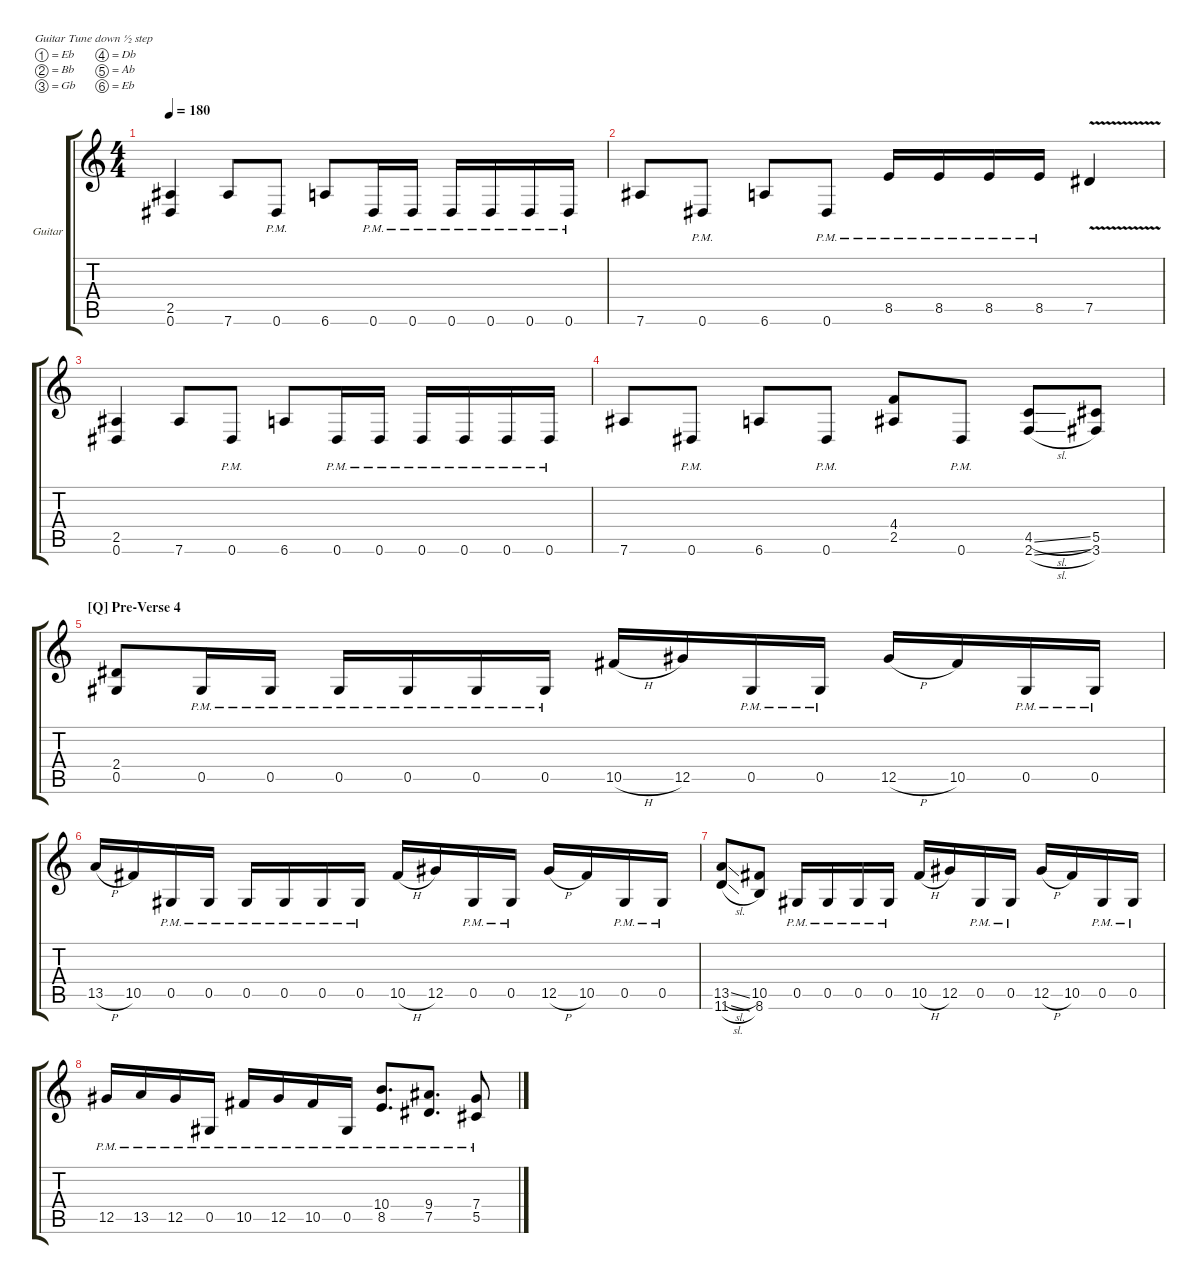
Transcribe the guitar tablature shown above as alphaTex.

\hideDynamics
\bracketExtendMode groupsimilarinstruments
\firstSystemTrackNameOrientation horizontal
\otherSystemsTrackNameOrientation horizontal
\track ("Davish G. Àlvarez - Guitar" "Guitar") {instrument overdrivenguitar}
\staff {score tabs}
\tuning (Eb4 Bb3 Gb3 Db3 Ab2 Eb2)
\ts (4 4)
\tempo 180
\clef g2
\scale
0.52881
\ks c
(2.5 0.6).4{dy f} 7.6.8 0.6{pm}.8 6.6.8 0.6{pm}.16 0.6{pm}.16 0.6{pm}.16 0.6{pm}.16 0.6{pm}.16 0.6{pm}.16 |
\scale
0.471063 7.6.8 0.6{pm}.8 6.6.8 0.6{pm}.8 8.5{pm}.16 8.5{pm}.16 8.5{pm}.16 8.5{pm}.16 7.5{v}.4 |
\scale
0.526707 (2.5 0.6).4 7.6.8 0.6{pm}.8 6.6.8 0.6{pm}.16 0.6{pm}.16 0.6{pm}.16 0.6{pm}.16 0.6{pm}.16 0.6{pm}.16 |
\scale
0.473324 7.6.8 0.6{pm}.8 6.6.8 0.6{pm}.8 (4.4 2.5).8 0.6{pm}.8 (4.5{sl} 2.6{sl}).8 (5.5 3.6).8 |
\section ("Q" "Pre-Verse 4")
\scale
0.523579 (2.4 0.5).8 0.5{pm}.16 0.5{pm}.16 0.5{pm}.16 0.5{pm}.16 0.5{pm}.16 0.5{pm}.16 10.5{h}.16 12.5.16 0.5{pm}.16 0.5{pm}.16 12.5{h}.16 10.5.16 0.5{pm}.16 0.5{pm}.16 |
\scale
0.476545 13.5{h}.16 10.5.16 0.5{pm}.16 0.5{pm}.16 0.5{pm}.16 0.5{pm}.16 0.5{pm}.16 0.5{pm}.16 10.5{h}.16 12.5.16 0.5{pm}.16 0.5{pm}.16 12.5{h}.16 10.5.16 0.5{pm}.16 0.5{pm}.16 |
\scale
0.523225 (13.5{sl} 11.6{sl}).8 (10.5 8.6).8 0.5{pm}.16 0.5{pm}.16 0.5{pm}.16 0.5{pm}.16 10.5{h}.16 12.5.16 0.5{pm}.16 0.5{pm}.16 12.5{h}.16 10.5.16 0.5{pm}.16 0.5{pm}.16 |
\scale
0.476702 12.5{pm}.16 13.5{pm}.16 12.5{pm}.16 0.5{pm}.16 10.5{pm}.16 12.5{pm}.16 10.5{pm}.16 0.5{pm}.16 (10.4{pm} 8.5{pm}).8{d} (9.4{pm} 7.5{pm}).8{d} (7.4{pm} 5.5{pm}).8
